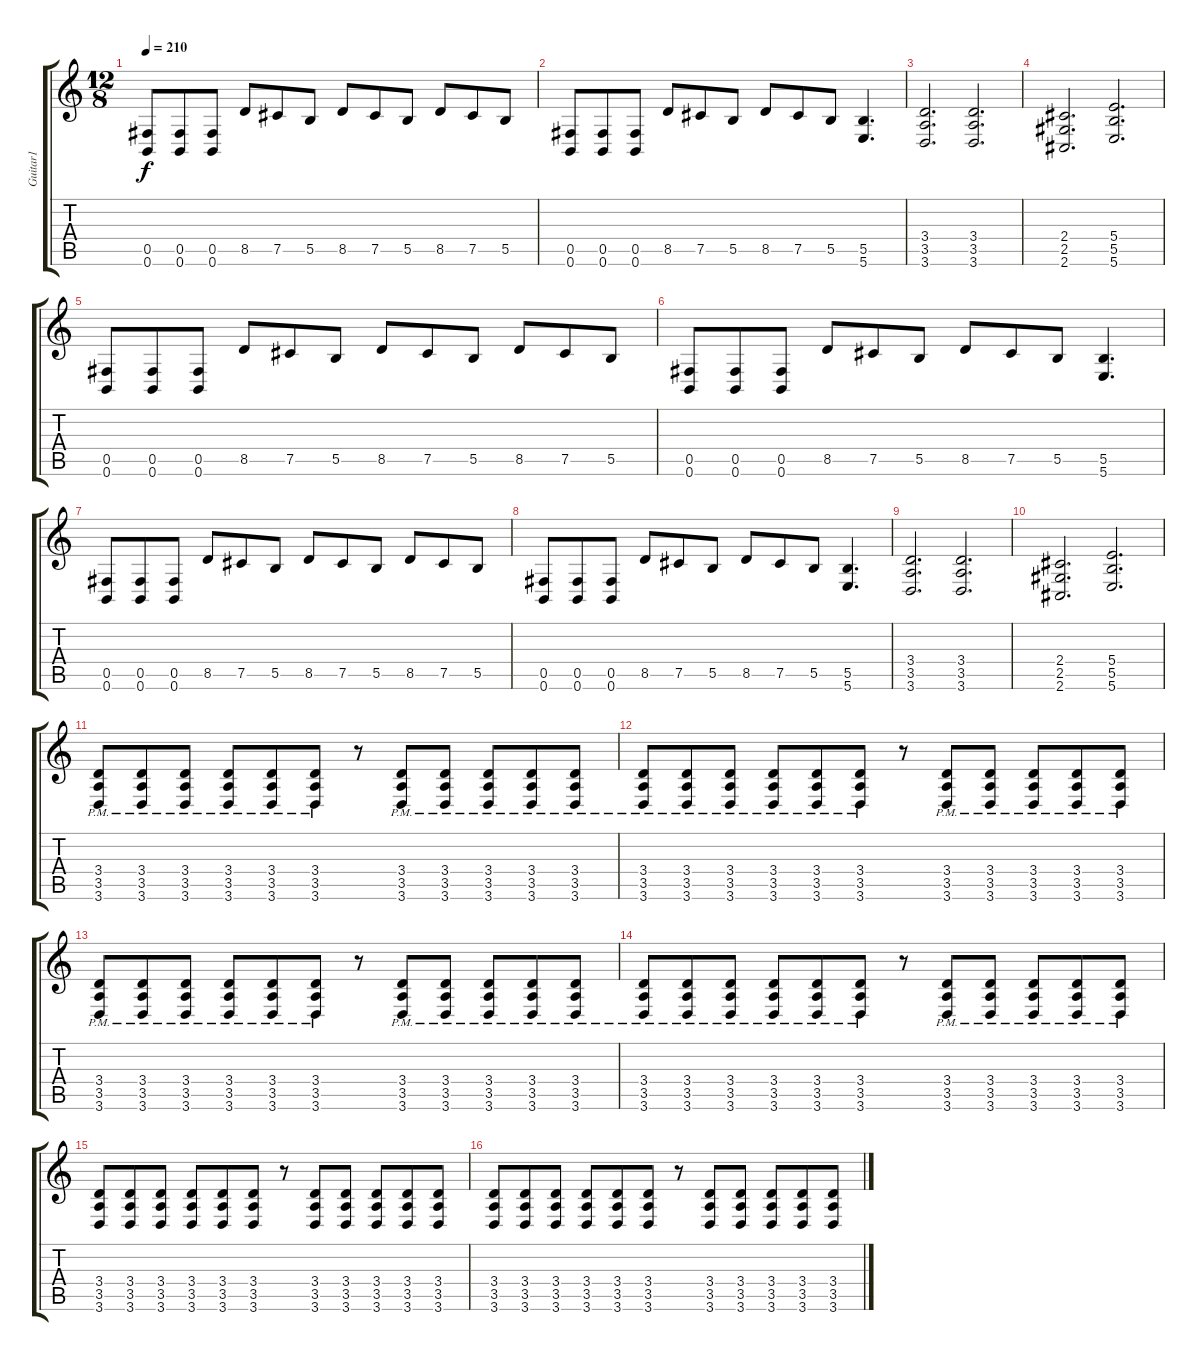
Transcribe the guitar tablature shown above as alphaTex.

\track ("Guitar1" "Guitar1") {instrument distortionguitar}
\staff {score tabs}
\tuning (Db4 Ab3 E3 B2 Gb2 B1) {hide}
\ts (12 8)
\tempo 210
\clef g2
\ks c
(0.5 0.6).8{dy f} (0.5 0.6).8 (0.5 0.6).8 8.5.8 7.5.8 5.5.8 8.5.8 7.5.8 5.5.8 8.5.8 7.5.8 5.5.8 |
(0.5 0.6).8 (0.5 0.6).8 (0.5 0.6).8 8.5.8 7.5.8 5.5.8 8.5.8 7.5.8 5.5.8 (5.5 5.6).4{d} |
(3.4 3.5 3.6).2{d} (3.4 3.5 3.6).2{d} |
(2.4 2.5 2.6).2{d} (5.4 5.5 5.6).2{d} |
(0.5 0.6).8 (0.5 0.6).8 (0.5 0.6).8 8.5.8 7.5.8 5.5.8 8.5.8 7.5.8 5.5.8 8.5.8 7.5.8 5.5.8 |
(0.5 0.6).8 (0.5 0.6).8 (0.5 0.6).8 8.5.8 7.5.8 5.5.8 8.5.8 7.5.8 5.5.8 (5.5 5.6).4{d} |
(0.5 0.6).8 (0.5 0.6).8 (0.5 0.6).8 8.5.8 7.5.8 5.5.8 8.5.8 7.5.8 5.5.8 8.5.8 7.5.8 5.5.8 |
(0.5 0.6).8 (0.5 0.6).8 (0.5 0.6).8 8.5.8 7.5.8 5.5.8 8.5.8 7.5.8 5.5.8 (5.5 5.6).4{d} |
(3.4 3.5 3.6).2{d} (3.4 3.5 3.6).2{d} |
(2.4 2.5 2.6).2{d} (5.4 5.5 5.6).2{d} |
(3.4{pm} 3.5{pm} 3.6{pm}).8 (3.4{pm} 3.5{pm} 3.6{pm}).8 (3.4{pm} 3.5{pm} 3.6{pm}).8 (3.4{pm} 3.5{pm} 3.6{pm}).8 (3.4{pm} 3.5{pm} 3.6{pm}).8 (3.4{pm} 3.5{pm} 3.6{pm}).8 r.8 (3.4{pm} 3.5{pm} 3.6{pm}).8 (3.4{pm} 3.5{pm} 3.6{pm}).8 (3.4{pm} 3.5{pm} 3.6{pm}).8 (3.4{pm} 3.5{pm} 3.6{pm}).8 (3.4{pm} 3.5{pm} 3.6{pm}).8 |
(3.4{pm} 3.5{pm} 3.6{pm}).8 (3.4{pm} 3.5{pm} 3.6{pm}).8 (3.4{pm} 3.5{pm} 3.6{pm}).8 (3.4{pm} 3.5{pm} 3.6{pm}).8 (3.4{pm} 3.5{pm} 3.6{pm}).8 (3.4{pm} 3.5{pm} 3.6{pm}).8 r.8 (3.4{pm} 3.5{pm} 3.6{pm}).8 (3.4{pm} 3.5{pm} 3.6{pm}).8 (3.4{pm} 3.5{pm} 3.6{pm}).8 (3.4{pm} 3.5{pm} 3.6{pm}).8 (3.4{pm} 3.5{pm} 3.6{pm}).8 |
(3.4{pm} 3.5{pm} 3.6{pm}).8 (3.4{pm} 3.5{pm} 3.6{pm}).8 (3.4{pm} 3.5{pm} 3.6{pm}).8 (3.4{pm} 3.5{pm} 3.6{pm}).8 (3.4{pm} 3.5{pm} 3.6{pm}).8 (3.4{pm} 3.5{pm} 3.6{pm}).8 r.8 (3.4{pm} 3.5{pm} 3.6{pm}).8 (3.4{pm} 3.5{pm} 3.6{pm}).8 (3.4{pm} 3.5{pm} 3.6{pm}).8 (3.4{pm} 3.5{pm} 3.6{pm}).8 (3.4{pm} 3.5{pm} 3.6{pm}).8 |
(3.4{pm} 3.5{pm} 3.6{pm}).8 (3.4{pm} 3.5{pm} 3.6{pm}).8 (3.4{pm} 3.5{pm} 3.6{pm}).8 (3.4{pm} 3.5{pm} 3.6{pm}).8 (3.4{pm} 3.5{pm} 3.6{pm}).8 (3.4{pm} 3.5{pm} 3.6{pm}).8 r.8 (3.4{pm} 3.5{pm} 3.6{pm}).8 (3.4{pm} 3.5{pm} 3.6{pm}).8 (3.4{pm} 3.5{pm} 3.6{pm}).8 (3.4{pm} 3.5{pm} 3.6{pm}).8 (3.4{pm} 3.5{pm} 3.6{pm}).8 |
(3.4 3.5 3.6).8 (3.4 3.5 3.6).8 (3.4 3.5 3.6).8 (3.4 3.5 3.6).8 (3.4 3.5 3.6).8 (3.4 3.5 3.6).8 r.8 (3.4 3.5 3.6).8 (3.4 3.5 3.6).8 (3.4 3.5 3.6).8 (3.4 3.5 3.6).8 (3.4 3.5 3.6).8 |
(3.4 3.5 3.6).8 (3.4 3.5 3.6).8 (3.4 3.5 3.6).8 (3.4 3.5 3.6).8 (3.4 3.5 3.6).8 (3.4 3.5 3.6).8 r.8 (3.4 3.5 3.6).8 (3.4 3.5 3.6).8 (3.4 3.5 3.6).8 (3.4 3.5 3.6).8 (3.4 3.5 3.6).8
